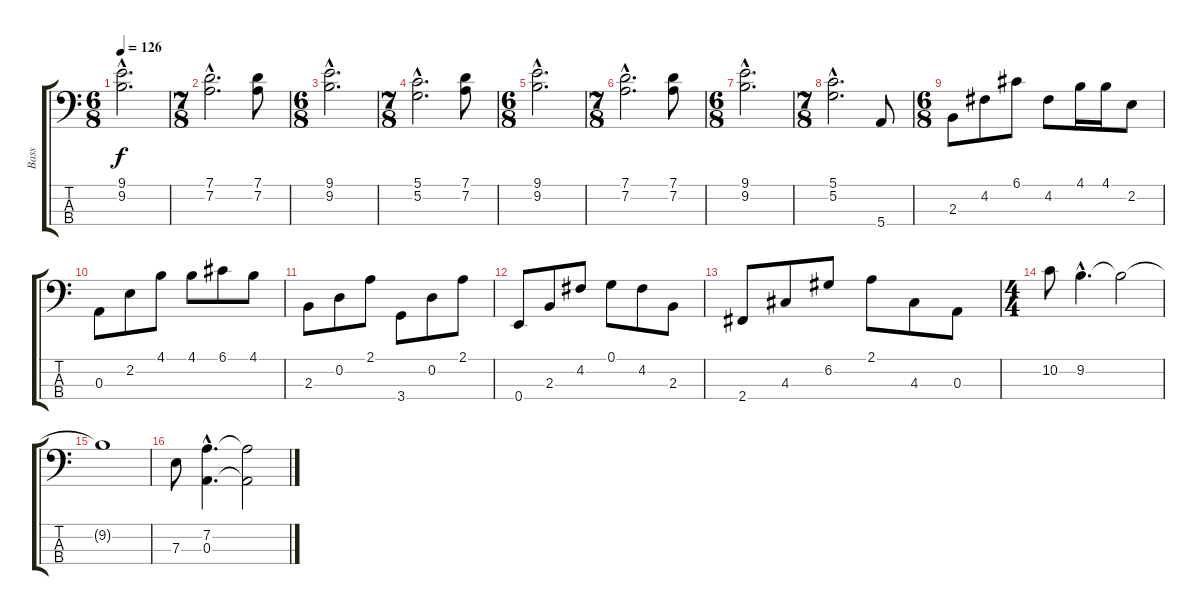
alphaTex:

\track ("Bass" "Bass") {instrument electricbassfinger}
\staff {score tabs}
\tuning (G2 D2 A1 E1) {hide}
\ts (6 8)
\tempo 126
\clef f4
\ks c
(9.1{hac} 9.2{hac}).2{d dy f} |
\ts (7 8)
(7.1{hac} 7.2{hac}).2{d} (7.1 7.2).8 |
\ts (6 8)
(9.1{hac} 9.2{hac}).2{d} |
\ts (7 8)
(5.1{hac} 5.2{hac}).2{d} (7.1 7.2).8 |
\ts (6 8)
(9.1{hac} 9.2{hac}).2{d} |
\ts (7 8)
(7.1{hac} 7.2{hac}).2{d} (7.1 7.2).8 |
\ts (6 8)
(9.1{hac} 9.2{hac}).2{d} |
\ts (7 8)
(5.1{hac} 5.2{hac}).2{d} 5.4.8 |
\ts (6 8)
2.3.8 4.2.8 6.1.8 4.2.8 4.1.16 4.1.16 2.2.8 |
0.3.8 2.2.8 4.1.8 4.1.8 6.1.8 4.1.8 |
2.3.8 0.2.8 2.1.8 3.4.8 0.2.8 2.1.8 |
0.4.8 2.3.8 4.2.8 0.1.8 4.2.8 2.3.8 |
2.4.8 4.3.8 6.2.8 2.1.8 4.3.8 0.3.8 |
\ts (4 4)
10.2.8 9.2{hac}.4{d} 9.2{t}.2 |
9.2{t}.1 |
7.3.8 (7.2{hac} 0.3{hac}).4{d} (7.2{t} 0.3{t}).2
